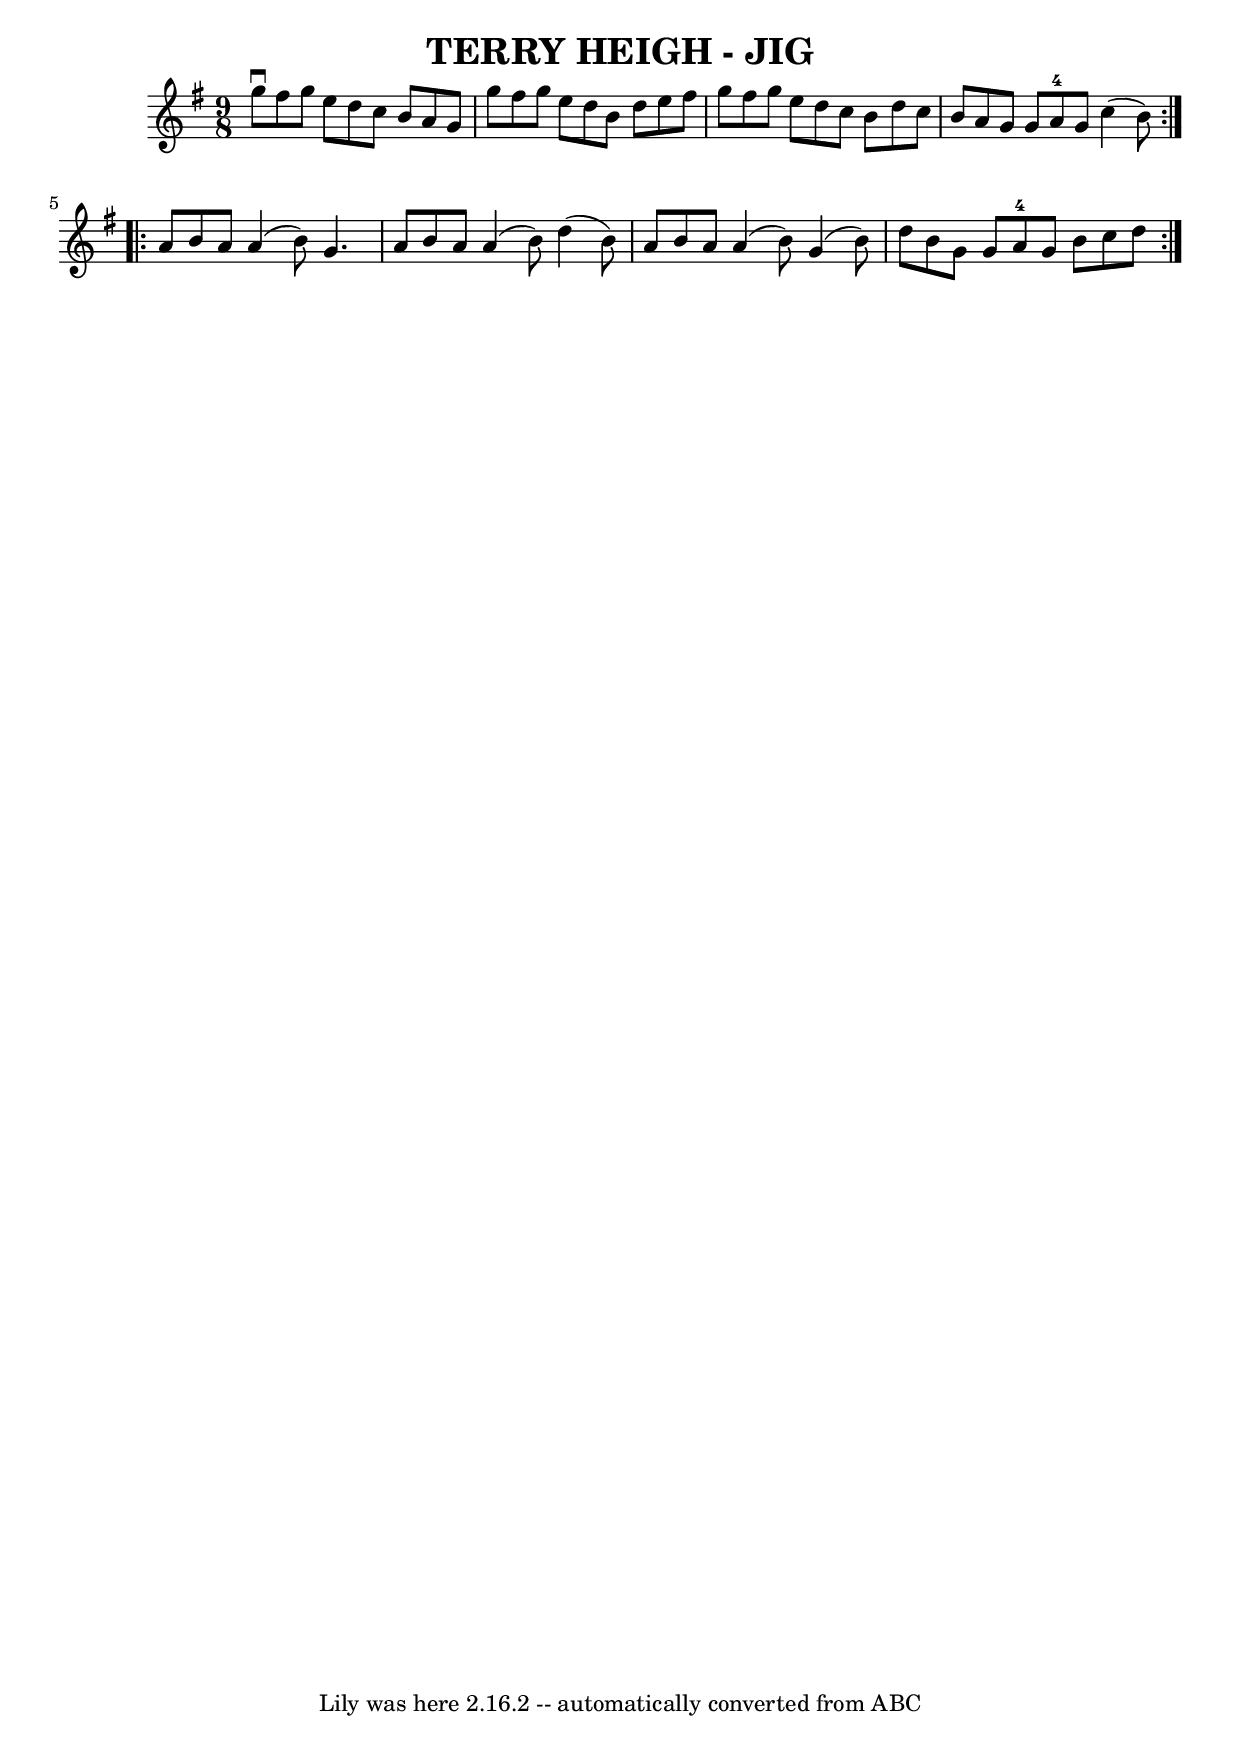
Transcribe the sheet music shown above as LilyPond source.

\version "2.7.40"
\include "Mammoth.ily"
\header {
	%% book = "Ryan's Mammoth Collection of Fiddle Tunes"
	crossRefNumber = "1"
	footnotes = ""
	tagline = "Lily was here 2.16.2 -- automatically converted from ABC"
	title = "TERRY HEIGH - JIG"
}
voicedefault =  {


\repeat volta 2 {
\time 9/8 
\key g \major g''8^\downbow fis''8 g''8 e''8 d''8    
c''8 b'8 a'8 g'8    |
 g''8 fis''8 g''8 e''8 d''8  
 b'8 d''8 e''8 fis''8    |
 g''8 fis''8 g''8 e''8    
d''8 c''8 b'8 d''8 c''8    |
 b'8 a'8 g'8 g'8    
a'8-4 g'8 c''4 (b'8)   }     \repeat volta 2 { a'8 b'8    
a'8 a'4 (b'8) g'4.    |
 a'8 b'8 a'8 a'4 (b'8  
-) d''4 (b'8)   |
 a'8 b'8 a'8 a'4 (b'8) g'4 (
 b'8)   |
 d''8 b'8 g'8 g'8 a'8-4 g'8 b'8    
c''8 d''8    }   
}

\score{
    <<

	\context Staff="default"
	{
	    \voicedefault 
	}

    >>
	\layout {
	}
	\midi {}
}
